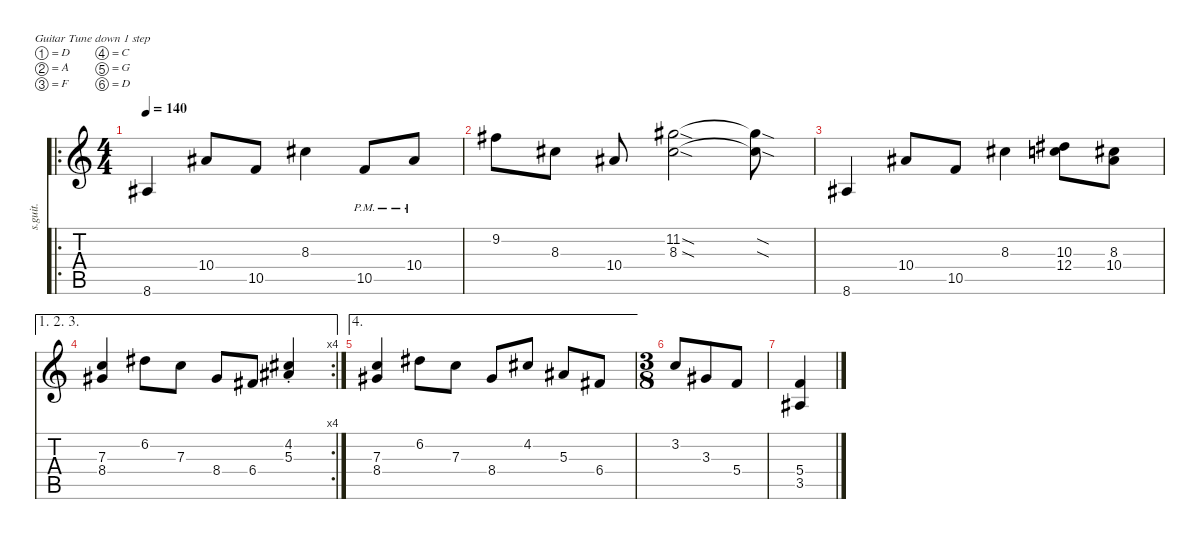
\defaultSystemsLayout 4
\hideDynamics
\bracketExtendMode nobrackets
\otherSystemsTrackNameOrientation horizontal
\track ("Steel Guitar" "s.guit.") {instrument distortionguitar}
\staff {score tabs}
\tuning (D4 A3 F3 C3 G2 D2)
\ro
\ts (4 4)
\tempo 140
\clef g2
\ks c
8.6{acc #}.4{dy mf instrument distortionguitar beam Up} 10.4{acc #}.8{beam Up} 10.5.8{beam Up} 8.3{acc #}.4{beam Down} 10.5{pm}.8{beam Up} 10.4{pm acc #}.8{beam Up} |
9.2{acc #}.8{beam Down} 8.3{acc #}.8{beam Down} 10.4{acc #}.8{beam Up} (8.3{sod acc #} 11.2{sod acc #}).2{beam Down} (11.2{sod t acc #} 8.3{sod t acc #}).8{beam Down} |
8.6{acc #}.4{beam Up} 10.4{acc #}.8{beam Up} 10.5.8{beam Up} 8.3{acc #}.4{beam Down} (10.3{acc #} 12.4).8{beam Down} (8.3{acc #} 10.4{acc #}).8{beam Down} |
\ae (1 2 3)
\rc 4
(7.3 8.4{acc #}).4{beam Up} 6.2{acc #}.8{beam Down} 7.3.8{beam Down} 8.4{acc #}.8{beam Up} 6.4{acc #}.8{beam Up} (4.2{st acc #} 5.3{st acc #}).4{beam Up} |
\ae 4
(7.3 8.4{acc #}).4{beam Up} 6.2{acc #}.8{beam Down} 7.3.8{beam Down} 8.4{acc #}.8{beam Up} 4.2{acc #}.8{beam Up} 5.3{acc #}.8{beam Up} 6.4{acc #}.8{beam Up} |
\ts (3 8)
\beaming (8 3)
3.2.8{beam Up} 3.3{acc #}.8{beam Up} 5.4.8{beam Up} |
(5.4 3.5{acc #}).4{beam Up}
